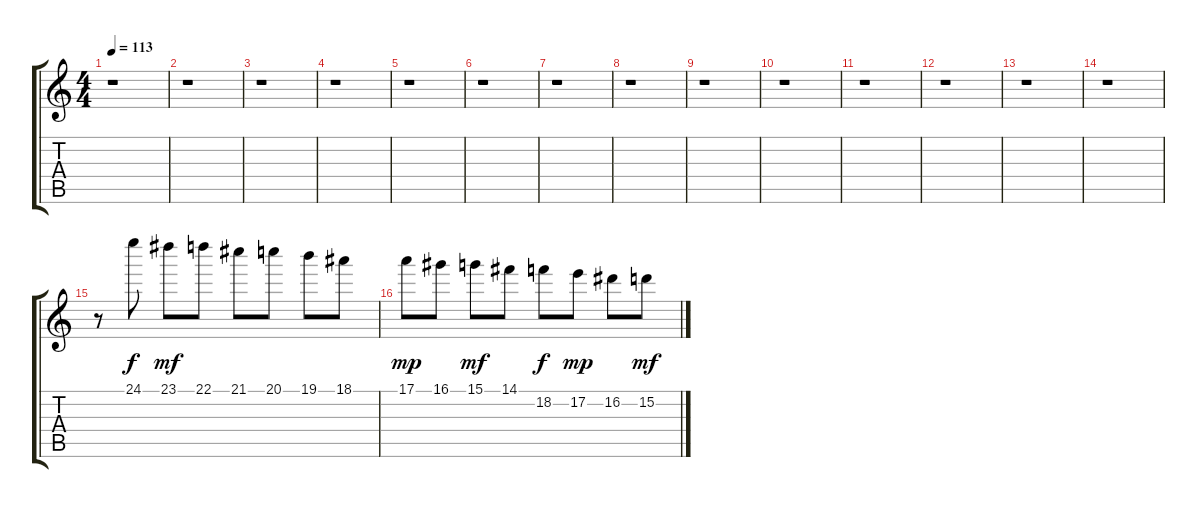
\track "" {instrument electricguitarmuted}
\staff {score tabs}
\tuning (E4 B3 G3 D3 A2 E2) {hide}
\ts (4 4)
\tempo 113
\clef g2
\ks c
r.1{dy mf} |
r.1 |
r.1 |
r.1 |
r.1 |
r.1 |
r.1 |
r.1 |
r.1 |
r.1 |
r.1 |
r.1 |
r.1 |
r.1 |
r.8 24.1.8{dy f balance 4} 23.1.8{dy mf} 22.1.8 21.1.8 20.1.8 19.1.8 18.1.8 |
17.1.8{dy mp} 16.1.8 15.1.8{dy mf} 14.1.8 18.2.8{dy f} 17.2.8{dy mp} 16.2.8 15.2.8{dy mf}
